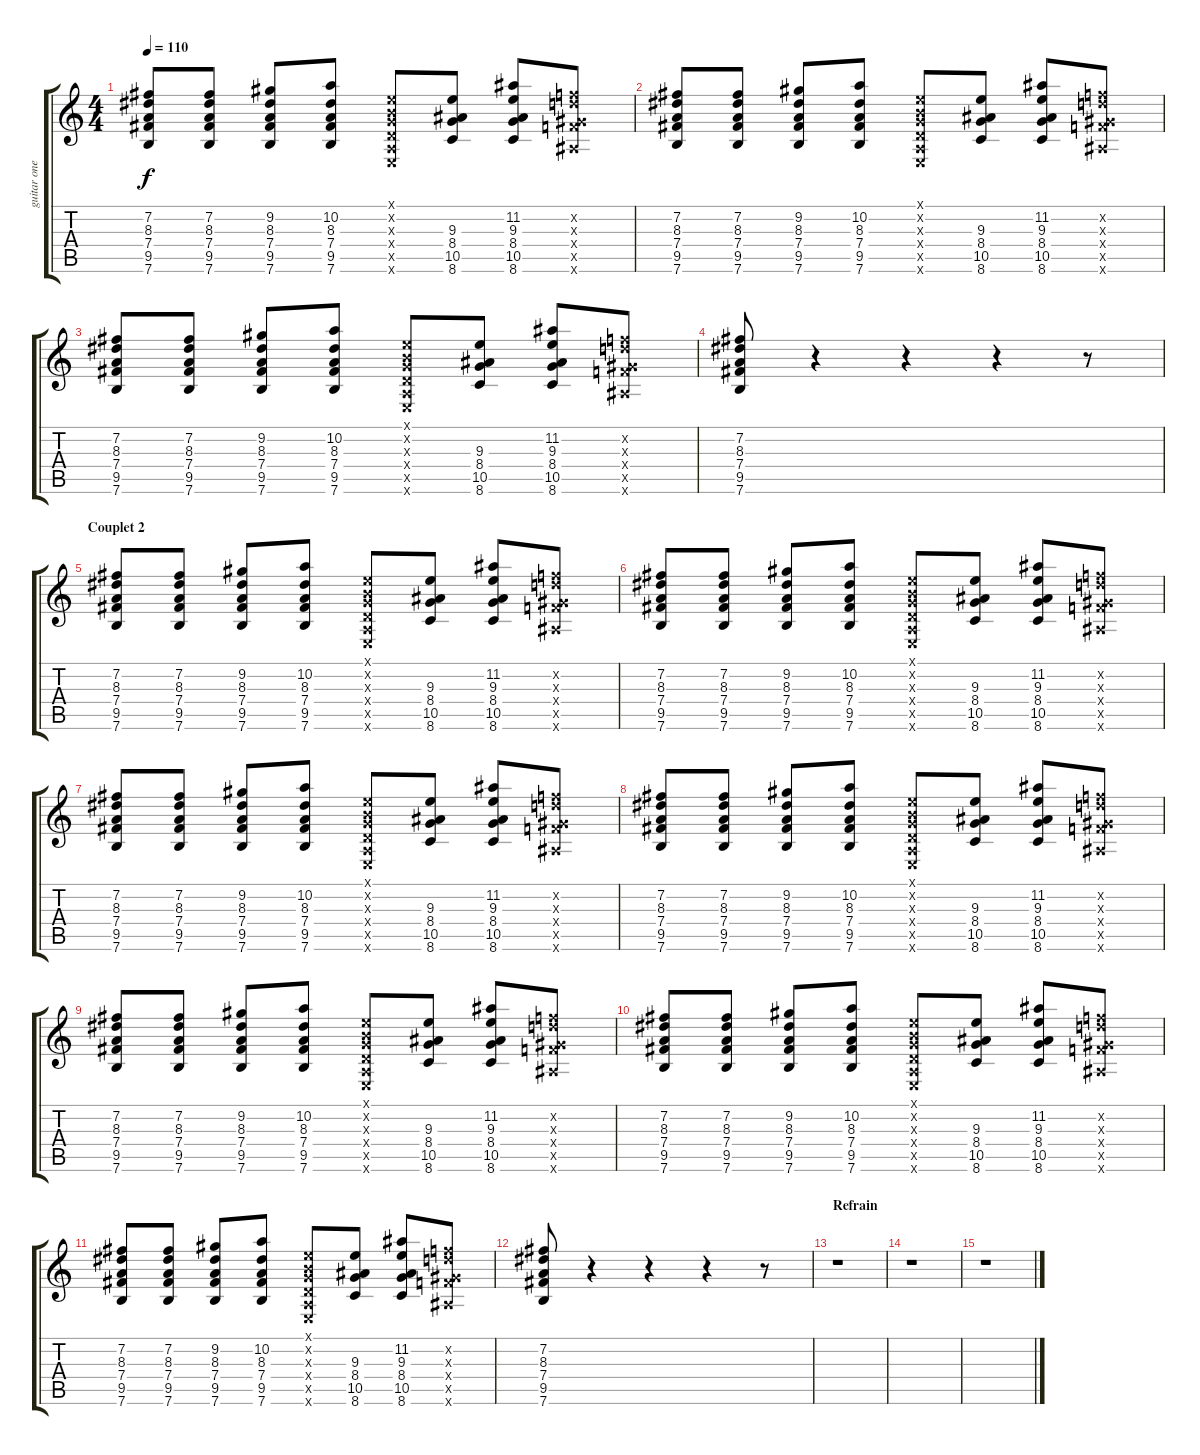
\track ("guitar one" "guitar one") {instrument overdrivenguitar}
\staff {score tabs}
\tuning (E4 B3 G3 D3 A2 E2) {hide}
\ts (4 4)
\tempo 110
\clef g2
\ks c
(7.2 8.3 7.4 9.5 7.6).8{dy f} (7.2 8.3 7.4 9.5 7.6).8 (9.2 8.3 7.4 9.5 7.6).8 (10.2 8.3 7.4 9.5 7.6).8 (0.1{x} 0.2{x} 0.3{x} 0.4{x} 0.5{x} 0.6{x}).8 (9.3 8.4 10.5 8.6).8 (11.2 9.3 8.4 10.5 8.6).8 (6.2{x} 7.3{x} 6.4{x} 8.5{x} 6.6{x}).8 |
(7.2 8.3 7.4 9.5 7.6).8 (7.2 8.3 7.4 9.5 7.6).8 (9.2 8.3 7.4 9.5 7.6).8 (10.2 8.3 7.4 9.5 7.6).8 (0.1{x} 0.2{x} 0.3{x} 0.4{x} 0.5{x} 0.6{x}).8 (9.3 8.4 10.5 8.6).8 (11.2 9.3 8.4 10.5 8.6).8 (6.2{x} 7.3{x} 6.4{x} 8.5{x} 6.6{x}).8 |
(7.2 8.3 7.4 9.5 7.6).8 (7.2 8.3 7.4 9.5 7.6).8 (9.2 8.3 7.4 9.5 7.6).8 (10.2 8.3 7.4 9.5 7.6).8 (0.1{x} 0.2{x} 0.3{x} 0.4{x} 0.5{x} 0.6{x}).8 (9.3 8.4 10.5 8.6).8 (11.2 9.3 8.4 10.5 8.6).8 (6.2{x} 7.3{x} 6.4{x} 8.5{x} 6.6{x}).8 |
(7.2 8.3 7.4 9.5 7.6).8 r.4 r.4 r.4 r.8 |
\section ("" "Couplet 2")
(7.2 8.3 7.4 9.5 7.6).8 (7.2 8.3 7.4 9.5 7.6).8 (9.2 8.3 7.4 9.5 7.6).8 (10.2 8.3 7.4 9.5 7.6).8 (0.1{x} 0.2{x} 0.3{x} 0.4{x} 0.5{x} 0.6{x}).8 (9.3 8.4 10.5 8.6).8 (11.2 9.3 8.4 10.5 8.6).8 (6.2{x} 7.3{x} 6.4{x} 8.5{x} 6.6{x}).8 |
(7.2 8.3 7.4 9.5 7.6).8 (7.2 8.3 7.4 9.5 7.6).8 (9.2 8.3 7.4 9.5 7.6).8 (10.2 8.3 7.4 9.5 7.6).8 (0.1{x} 0.2{x} 0.3{x} 0.4{x} 0.5{x} 0.6{x}).8 (9.3 8.4 10.5 8.6).8 (11.2 9.3 8.4 10.5 8.6).8 (6.2{x} 7.3{x} 6.4{x} 8.5{x} 6.6{x}).8 |
(7.2 8.3 7.4 9.5 7.6).8 (7.2 8.3 7.4 9.5 7.6).8 (9.2 8.3 7.4 9.5 7.6).8 (10.2 8.3 7.4 9.5 7.6).8 (0.1{x} 0.2{x} 0.3{x} 0.4{x} 0.5{x} 0.6{x}).8 (9.3 8.4 10.5 8.6).8 (11.2 9.3 8.4 10.5 8.6).8 (6.2{x} 7.3{x} 6.4{x} 8.5{x} 6.6{x}).8 |
(7.2 8.3 7.4 9.5 7.6).8 (7.2 8.3 7.4 9.5 7.6).8 (9.2 8.3 7.4 9.5 7.6).8 (10.2 8.3 7.4 9.5 7.6).8 (0.1{x} 0.2{x} 0.3{x} 0.4{x} 0.5{x} 0.6{x}).8 (9.3 8.4 10.5 8.6).8 (11.2 9.3 8.4 10.5 8.6).8 (6.2{x} 7.3{x} 6.4{x} 8.5{x} 6.6{x}).8 |
(7.2 8.3 7.4 9.5 7.6).8 (7.2 8.3 7.4 9.5 7.6).8 (9.2 8.3 7.4 9.5 7.6).8 (10.2 8.3 7.4 9.5 7.6).8 (0.1{x} 0.2{x} 0.3{x} 0.4{x} 0.5{x} 0.6{x}).8 (9.3 8.4 10.5 8.6).8 (11.2 9.3 8.4 10.5 8.6).8 (6.2{x} 7.3{x} 6.4{x} 8.5{x} 6.6{x}).8 |
(7.2 8.3 7.4 9.5 7.6).8 (7.2 8.3 7.4 9.5 7.6).8 (9.2 8.3 7.4 9.5 7.6).8 (10.2 8.3 7.4 9.5 7.6).8 (0.1{x} 0.2{x} 0.3{x} 0.4{x} 0.5{x} 0.6{x}).8 (9.3 8.4 10.5 8.6).8 (11.2 9.3 8.4 10.5 8.6).8 (6.2{x} 7.3{x} 6.4{x} 8.5{x} 6.6{x}).8 |
(7.2 8.3 7.4 9.5 7.6).8 (7.2 8.3 7.4 9.5 7.6).8 (9.2 8.3 7.4 9.5 7.6).8 (10.2 8.3 7.4 9.5 7.6).8 (0.1{x} 0.2{x} 0.3{x} 0.4{x} 0.5{x} 0.6{x}).8 (9.3 8.4 10.5 8.6).8 (11.2 9.3 8.4 10.5 8.6).8 (6.2{x} 7.3{x} 6.4{x} 8.5{x} 6.6{x}).8 |
(7.2 8.3 7.4 9.5 7.6).8 r.4 r.4 r.4 r.8 |
\section ("" "Refrain")
r.1 |
r.1 |
r.1
